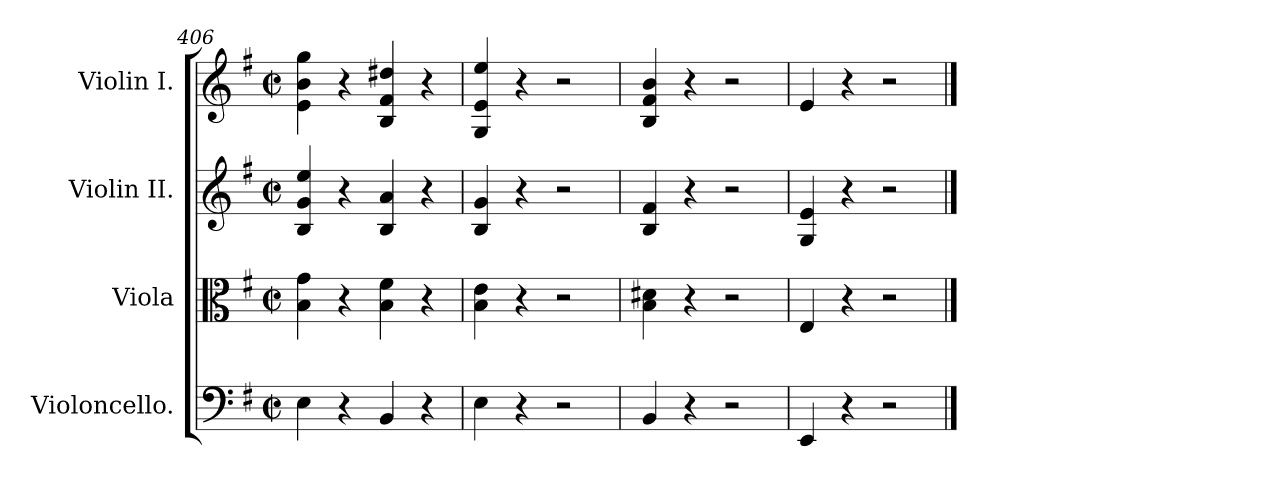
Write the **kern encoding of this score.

**kern	**kern	**kern	**kern
*part4	*part3	*part2	*part1
*staff4	*staff3	*staff2	*staff1
*I"Violoncello.	*I"Viola	*I"Violin II.	*I"Violin I.
*I'Vc	*I'Vla	*I'Vln	*I'Vln
*clefF4	*clefC3	*clefG2	*clefG2
*k[f#]	*k[f#]	*k[f#]	*k[f#]
*M2/2	*M2/2	*M2/2	*M2/2
*met(c|)	*met(c|)	*met(c|)	*met(c|)
=406	=406	=406	=406
4E\	4B\ 4g\	4B/ 4g/ 4ee/	4e\ 4b\ 4gg\
4r	4r	4r	4r
4BB/	4B\ 4f#\	4B/ 4a/	4B/ 4f#/ 4dd#X/
4r	4r	4r	4r
=407	=407	=407	=407
4E\	4B\ 4e\	4B/ 4g/	4G/ 4e/ 4ee/
4r	4r	4r	4r
2r	2r	2r	2r
=408	=408	=408	=408
4BB/	4B\ 4d#X\	4B/ 4f#/	4B/ 4f#/ 4b/
4r	4r	4r	4r
2r	2r	2r	2r
=409	=409	=409	=409
4EE/	4E/	4G/ 4e/	4e/
4r	4r	4r	4r
2r	2r	2r	2r
==	==	==	==
*-	*-	*-	*-
